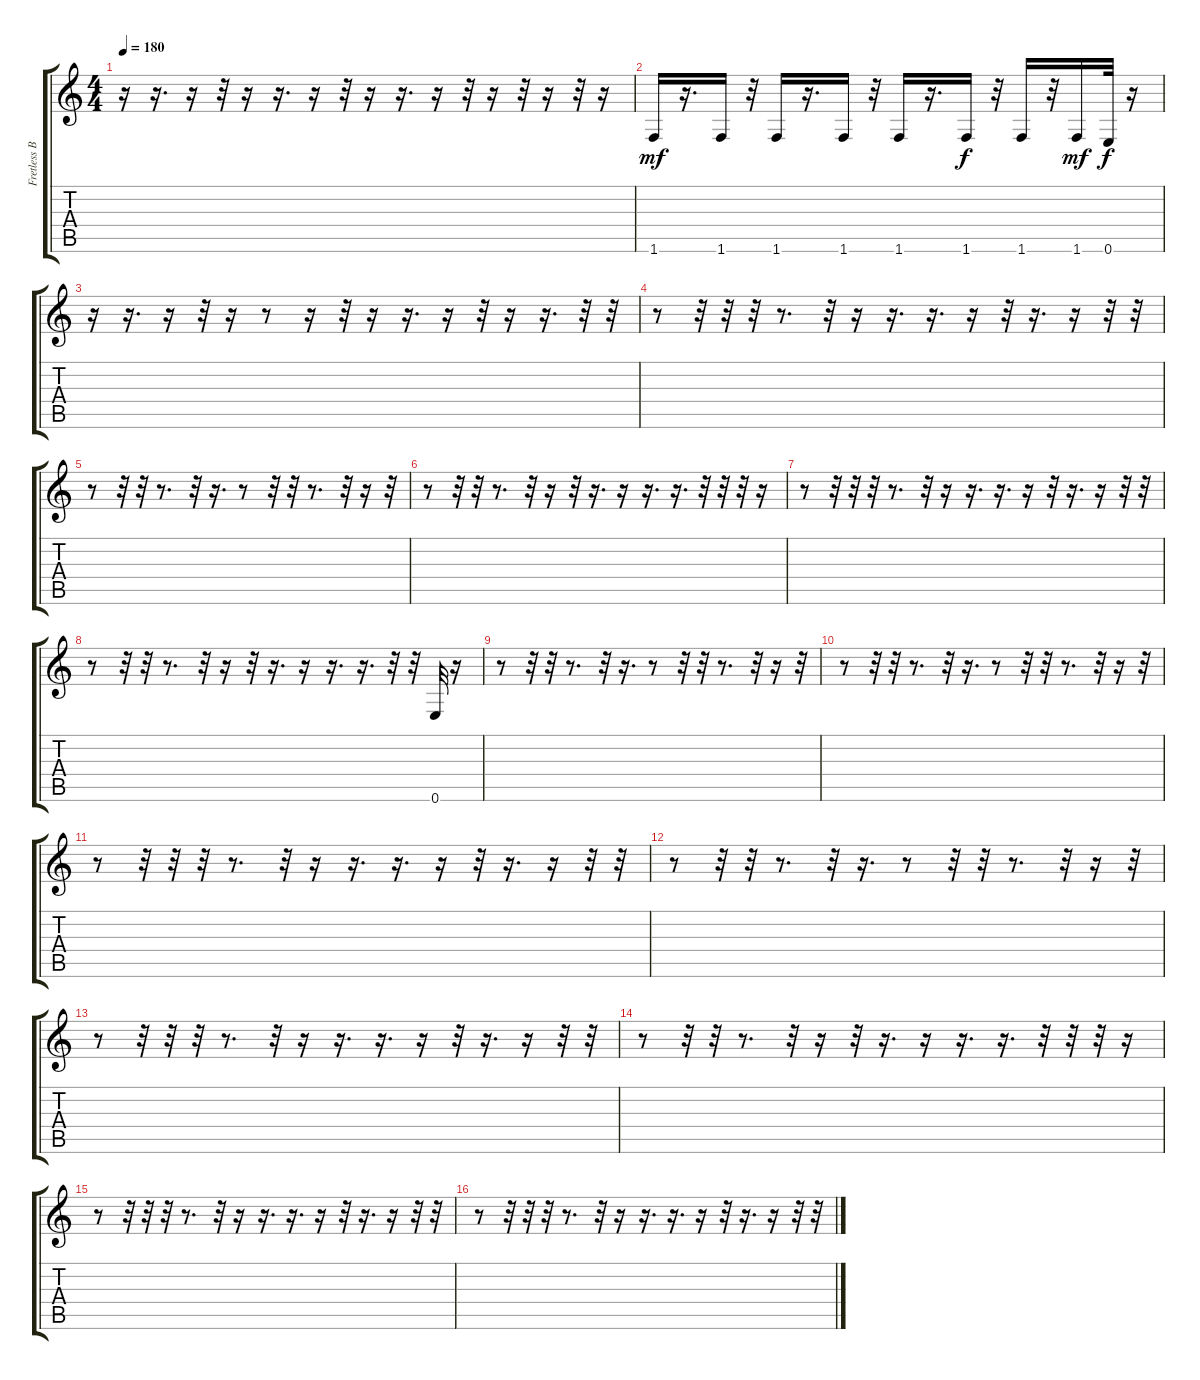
\track ("Fretless Bs." "Fretless B") {instrument fretlessbass}
\staff {score tabs}
\tuning (E4 B3 G3 D3 A2 E2) {hide}
\ts (4 4)
\tempo 180
\clef g2
\ks c
r.16{dy f} r.16{d} r.16 r.32 r.16 r.16{d} r.16 r.32 r.16 r.16{d} r.16 r.32 r.16 r.32 r.16 r.32 r.16 |
1.6.16{dy mf} r.16{d} 1.6.16 r.32 1.6.16 r.16{d} 1.6.16 r.32 1.6.16 r.16{d} 1.6.16{dy f} r.32 1.6.16 r.32 1.6.16{dy mf} 0.6.32{dy f} r.16 |
r.16 r.16{d} r.16 r.32 r.16 r.8 r.16 r.32 r.16 r.16{d} r.16 r.32 r.16 r.16{d} r.32 r.32 |
r.8 r.32 r.32 r.32 r.8{d} r.32 r.16 r.16{d} r.16{d} r.16 r.32 r.16{d} r.16 r.32 r.32 |
r.8 r.32 r.32 r.8{d} r.32 r.16{d} r.8 r.32 r.32 r.8{d} r.32 r.16 r.32 |
r.8 r.32 r.32 r.8{d} r.32 r.16 r.32 r.16{d} r.16 r.16{d} r.16{d} r.32 r.32 r.32 r.16 |
r.8 r.32 r.32 r.32 r.8{d} r.32 r.16 r.16{d} r.16{d} r.16 r.32 r.16{d} r.16 r.32 r.32 |
r.8 r.32 r.32 r.8{d} r.32 r.16 r.32 r.16{d} r.16 r.16{d} r.16{d} r.32 r.32 0.6.32 r.16 |
r.8 r.32 r.32 r.8{d} r.32 r.16{d} r.8 r.32 r.32 r.8{d} r.32 r.16 r.32 |
r.8 r.32 r.32 r.8{d} r.32 r.16{d} r.8 r.32 r.32 r.8{d} r.32 r.16 r.32 |
r.8 r.32 r.32 r.32 r.8{d} r.32 r.16 r.16{d} r.16{d} r.16 r.32 r.16{d} r.16 r.32 r.32 |
r.8 r.32 r.32 r.8{d} r.32 r.16{d} r.8 r.32 r.32 r.8{d} r.32 r.16 r.32 |
r.8 r.32 r.32 r.32 r.8{d} r.32 r.16 r.16{d} r.16{d} r.16 r.32 r.16{d} r.16 r.32 r.32 |
r.8 r.32 r.32 r.8{d} r.32 r.16 r.32 r.16{d} r.16 r.16{d} r.16{d} r.32 r.32 r.32 r.16 |
r.8 r.32 r.32 r.32 r.8{d} r.32 r.16 r.16{d} r.16{d} r.16 r.32 r.16{d} r.16 r.32 r.32 |
r.8 r.32 r.32 r.32 r.8{d} r.32 r.16 r.16{d} r.16{d} r.16 r.32 r.16{d} r.16 r.32 r.32
